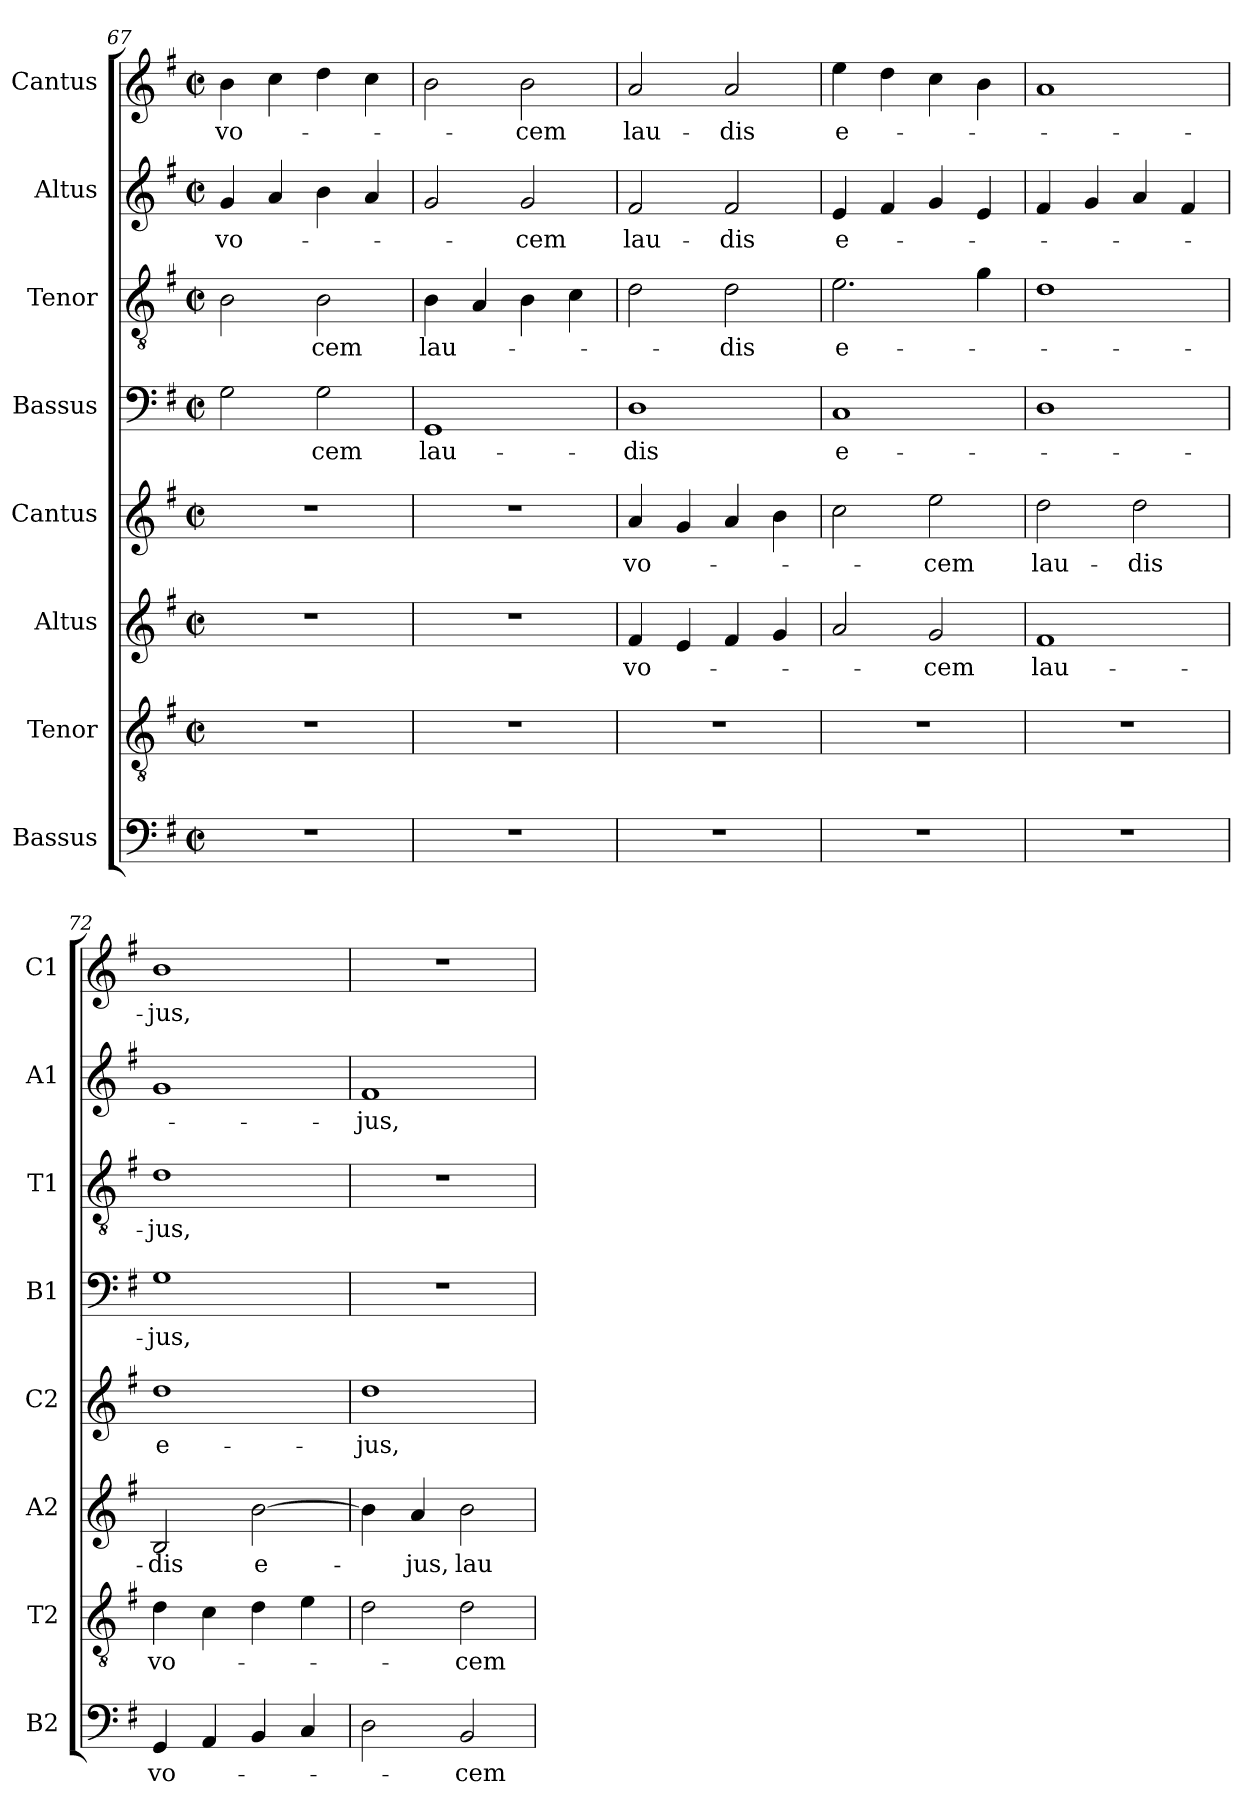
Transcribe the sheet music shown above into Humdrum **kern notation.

**kern	**text	**kern	**text	**kern	**text	**kern	**text	**kern	**text	**kern	**text	**kern	**text	**kern	**text
*part8	*part8	*part7	*part7	*part6	*part6	*part5	*part5	*part4	*part4	*part3	*part3	*part2	*part2	*part1	*part1
*staff8	*staff8	*staff7	*staff7	*staff6	*staff6	*staff5	*staff5	*staff4	*staff4	*staff3	*staff3	*staff2	*staff2	*staff1	*staff1
*I"Bassus	*	*I"Tenor	*	*I"Altus	*	*I"Cantus	*	*I"Bassus	*	*I"Tenor	*	*I"Altus	*	*I"Cantus	*
*I'B2	*	*I'T2	*	*I'A2	*	*I'C2	*	*I'B1	*	*I'T1	*	*I'A1	*	*I'C1	*
*clefF4	*	*clefGv2	*	*clefG2	*	*clefG2	*	*clefF4	*	*clefGv2	*	*clefG2	*	*clefG2	*
*k[f#]	*	*k[f#]	*	*k[f#]	*	*k[f#]	*	*k[f#]	*	*k[f#]	*	*k[f#]	*	*k[f#]	*
*G:	*	*G:	*	*G:	*	*G:	*	*G:	*	*G:	*	*G:	*	*G:	*
*M2/2	*	*M2/2	*	*M2/2	*	*M2/2	*	*M2/2	*	*M2/2	*	*M2/2	*	*M2/2	*
*met(c|)	*	*met(c|)	*	*met(c|)	*	*met(c|)	*	*met(c|)	*	*met(c|)	*	*met(c|)	*	*met(c|)	*
=67	=67	=67	=67	=67	=67	=67	=67	=67	=67	=67	=67	=67	=67	=67	=67
!	!	!	!	!	!	!	!	!	!	!	!	!	!LO:LY:b	!	!LO:LY:b
1r	.	1r	.	1r	.	1r	.	2G\	.	2B\	.	4g/	vo-	4b\	vo-
.	.	.	.	.	.	.	.	.	.	.	.	4a/	.	4cc\	.
!	!	!	!	!	!	!	!	!	!LO:LY:b	!	!LO:LY:b	!	!	!	!
.	.	.	.	.	.	.	.	2G\	-cem	2B\	-cem	4b\	.	4dd\	.
.	.	.	.	.	.	.	.	.	.	.	.	4a/	.	4cc\	.
=68	=68	=68	=68	=68	=68	=68	=68	=68	=68	=68	=68	=68	=68	=68	=68
!	!	!	!	!	!	!	!	!	!LO:LY:b	!	!LO:LY:b	!	!	!	!
1r	.	1r	.	1r	.	1r	.	1GG	lau-	4B\	lau-	2g/	.	2b\	.
.	.	.	.	.	.	.	.	.	.	4A/	.	.	.	.	.
!	!	!	!	!	!	!	!	!	!	!	!	!	!LO:LY:b	!	!LO:LY:b
.	.	.	.	.	.	.	.	.	.	4B\	.	2g/	-cem	2b\	-cem
.	.	.	.	.	.	.	.	.	.	4c\	.	.	.	.	.
=69	=69	=69	=69	=69	=69	=69	=69	=69	=69	=69	=69	=69	=69	=69	=69
!	!	!	!	!	!LO:LY:b	!	!LO:LY:b	!	!LO:LY:b	!	!	!	!LO:LY:b	!	!LO:LY:b
1r	.	1r	.	4f#/	vo-	4a/	vo-	1D	-dis	2d\	.	2f#/	lau-	2a/	lau-
.	.	.	.	4e/	.	4g/	.	.	.	.	.	.	.	.	.
!	!	!	!	!	!	!	!	!	!	!	!LO:LY:b	!	!LO:LY:b	!	!LO:LY:b
.	.	.	.	4f#/	.	4a/	.	.	.	2d\	-dis	2f#/	-dis	2a/	-dis
.	.	.	.	4g/	.	4b\	.	.	.	.	.	.	.	.	.
!!LO:PB:g=z
=70	=70	=70	=70	=70	=70	=70	=70	=70	=70	=70	=70	=70	=70	=70	=70
!	!	!	!	!	!	!	!	!	!LO:LY:b	!	!LO:LY:b	!	!LO:LY:b	!	!LO:LY:b
1r	.	1r	.	2a/	.	2cc\	.	1C	e-	2.e\	e-	4e/	e-	4ee\	e-
.	.	.	.	.	.	.	.	.	.	.	.	4f#/	.	4dd\	.
!	!	!	!	!	!LO:LY:b	!	!LO:LY:b	!	!	!	!	!	!	!	!
.	.	.	.	2g/	-cem	2ee\	-cem	.	.	.	.	4g/	.	4cc\	.
.	.	.	.	.	.	.	.	.	.	4g\	.	4e/	.	4b\	.
=71	=71	=71	=71	=71	=71	=71	=71	=71	=71	=71	=71	=71	=71	=71	=71
!	!	!	!	!	!LO:LY:b	!	!LO:LY:b	!	!	!	!	!	!	!	!
1r	.	1r	.	1f#	lau-	2dd\	lau-	1D	.	1d	.	4f#/	.	1a	.
.	.	.	.	.	.	.	.	.	.	.	.	4g/	.	.	.
!	!	!	!	!	!	!	!LO:LY:b	!	!	!	!	!	!	!	!
.	.	.	.	.	.	2dd\	-dis	.	.	.	.	4a/	.	.	.
.	.	.	.	.	.	.	.	.	.	.	.	4f#/	.	.	.
=72	=72	=72	=72	=72	=72	=72	=72	=72	=72	=72	=72	=72	=72	=72	=72
!	!LO:LY:b	!	!LO:LY:b	!	!LO:LY:b	!	!LO:LY:b	!	!LO:LY:b	!	!LO:LY:b	!	!	!	!LO:LY:b
4GG/	vo-	4d\	vo-	2B/	-dis	1dd	e-	1G	-jus,	1d	-jus,	1g	.	1b	-jus,
4AA/	.	4c\	.	.	.	.	.	.	.	.	.	.	.	.	.
!	!	!	!	!	!LO:LY:b	!	!	!	!	!	!	!	!	!	!
4BB/	.	4d\	.	[2b\	e-	.	.	.	.	.	.	.	.	.	.
4C/	.	4e\	.	.	.	.	.	.	.	.	.	.	.	.	.
=73	=73	=73	=73	=73	=73	=73	=73	=73	=73	=73	=73	=73	=73	=73	=73
!	!	!	!	!	!	!	!LO:LY:b	!	!	!	!	!	!LO:LY:b	!	!
2D\	.	2d\	.	4b\]	.	1dd	-jus,	1r	.	1r	.	1f#	-jus,	1r	.
!	!	!	!	!	!LO:LY:b	!	!	!	!	!	!	!	!	!	!
.	.	.	.	4a/	-jus,	.	.	.	.	.	.	.	.	.	.
!	!LO:LY:b	!	!LO:LY:b	!	!LO:LY:b	!	!	!	!	!	!	!	!	!	!
2BB/	-cem	2d\	-cem	2b\	lau-	.	.	.	.	.	.	.	.	.	.
=	=	=	=	=	=	=	=	=	=	=	=	=	=	=	=
*-	*-	*-	*-	*-	*-	*-	*-	*-	*-	*-	*-	*-	*-	*-	*-
